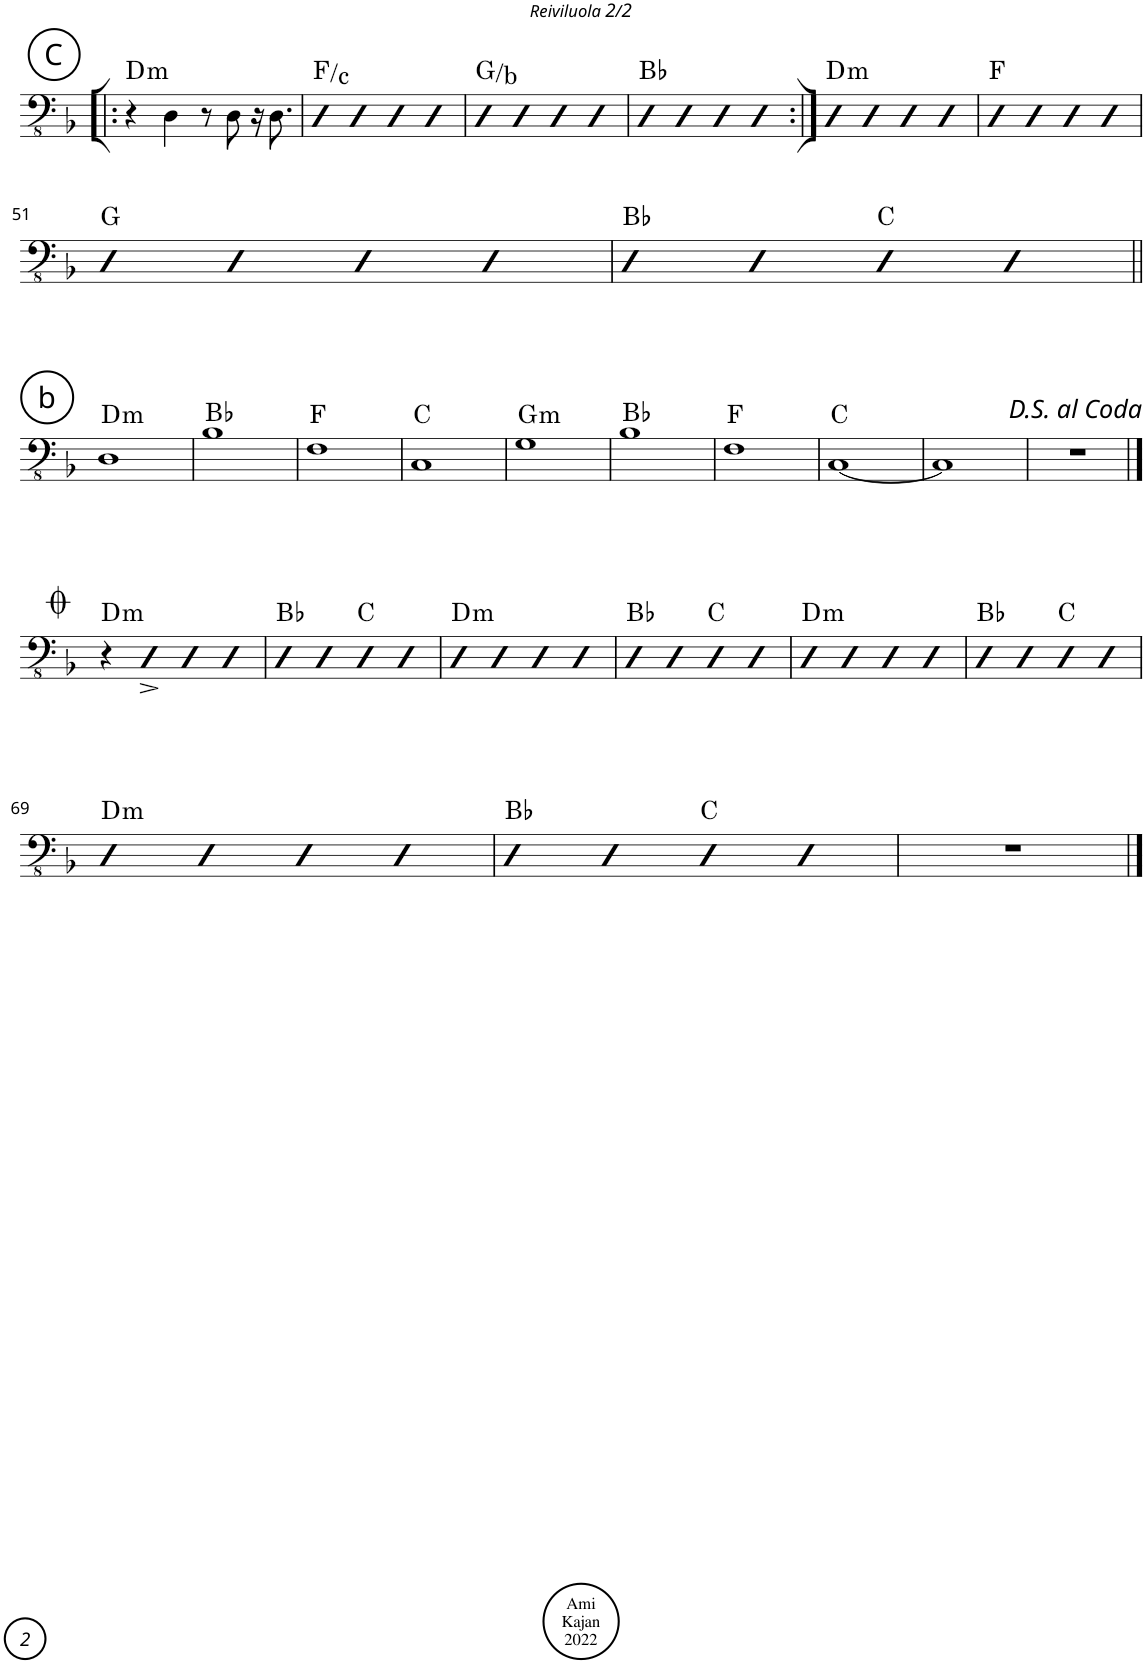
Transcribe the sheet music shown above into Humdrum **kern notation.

**kern	**harte
*part1	*part1
*staff1	*
*I"Acoustic Bass	*
*I'Bass	*
!!LO:PB:g=z
*clefFv4	*
*k[b-]	*
*M4/4	*
*met(c)	*
!!LO:REH:place=s1:a:cj:enc=circle:fs=14:t=C
=45!|:	=45!|:
!	!LO:H:kt=m
4r	D:min
4DD\	.
8r	.
8DD\	.
16r	.
8.DD\	.
=46	=46
4FF	F:maj/5
4FF	.
4FF	.
4FF	.
=47	=47
4FF	G:maj/3
4FF	.
4FF	.
4FF	.
=48	=48
4FF	Bb:maj
4FF	.
4FF	.
4FF	.
=49:|!	=49:|!
!	!LO:H:kt=m
4FF	D:min
4FF	.
4FF	.
4FF	.
=50	=50
4FF	F:maj
4FF	.
4FF	.
4FF	.
!!LO:LB:g=z
=51	=51
4FF	G:maj
4FF	.
4FF	.
4FF	.
=52	=52
4FF	Bb:maj
4FF	.
4FF	C:maj
4FF	.
!!LO:LB:g=z
!!LO:REH:place=s1:a:cj:enc=circle:fs=14:t=b
=53||	=53||
!	!LO:H:kt=m
1DD	D:min
=54	=54
1BB-	Bb:maj
=55	=55
1FF	F:maj
=56	=56
1CC	C:maj
=57	=57
!	!LO:H:kt=m
1GG	G:min
=58	=58
1BB-	Bb:maj
=59	=59
1FF	F:maj
=60	=60
[1CC	C:maj
=61	=61
1CC]	.
=62	=62
1r	.
!!LO:LB:g=z
==63	==63
!	!LO:H:kt=m
4r	D:min
4FF^<	.
4FF	.
4FF	.
=64	=64
4FF	Bb:maj
4FF	.
4FF	C:maj
4FF	.
=65	=65
!	!LO:H:kt=m
4FF	D:min
4FF	.
4FF	.
4FF	.
=66	=66
4FF	Bb:maj
4FF	.
4FF	C:maj
4FF	.
=67	=67
!	!LO:H:kt=m
4FF	D:min
4FF	.
4FF	.
4FF	.
=68	=68
4FF	Bb:maj
4FF	.
4FF	C:maj
4FF	.
!!LO:LB:g=z
=69	=69
!	!LO:H:kt=m
4FF	D:min
4FF	.
4FF	.
4FF	.
=70	=70
4FF	Bb:maj
4FF	.
4FF	C:maj
4FF	.
=71	=71
1r	.
==	==
*-	*-
